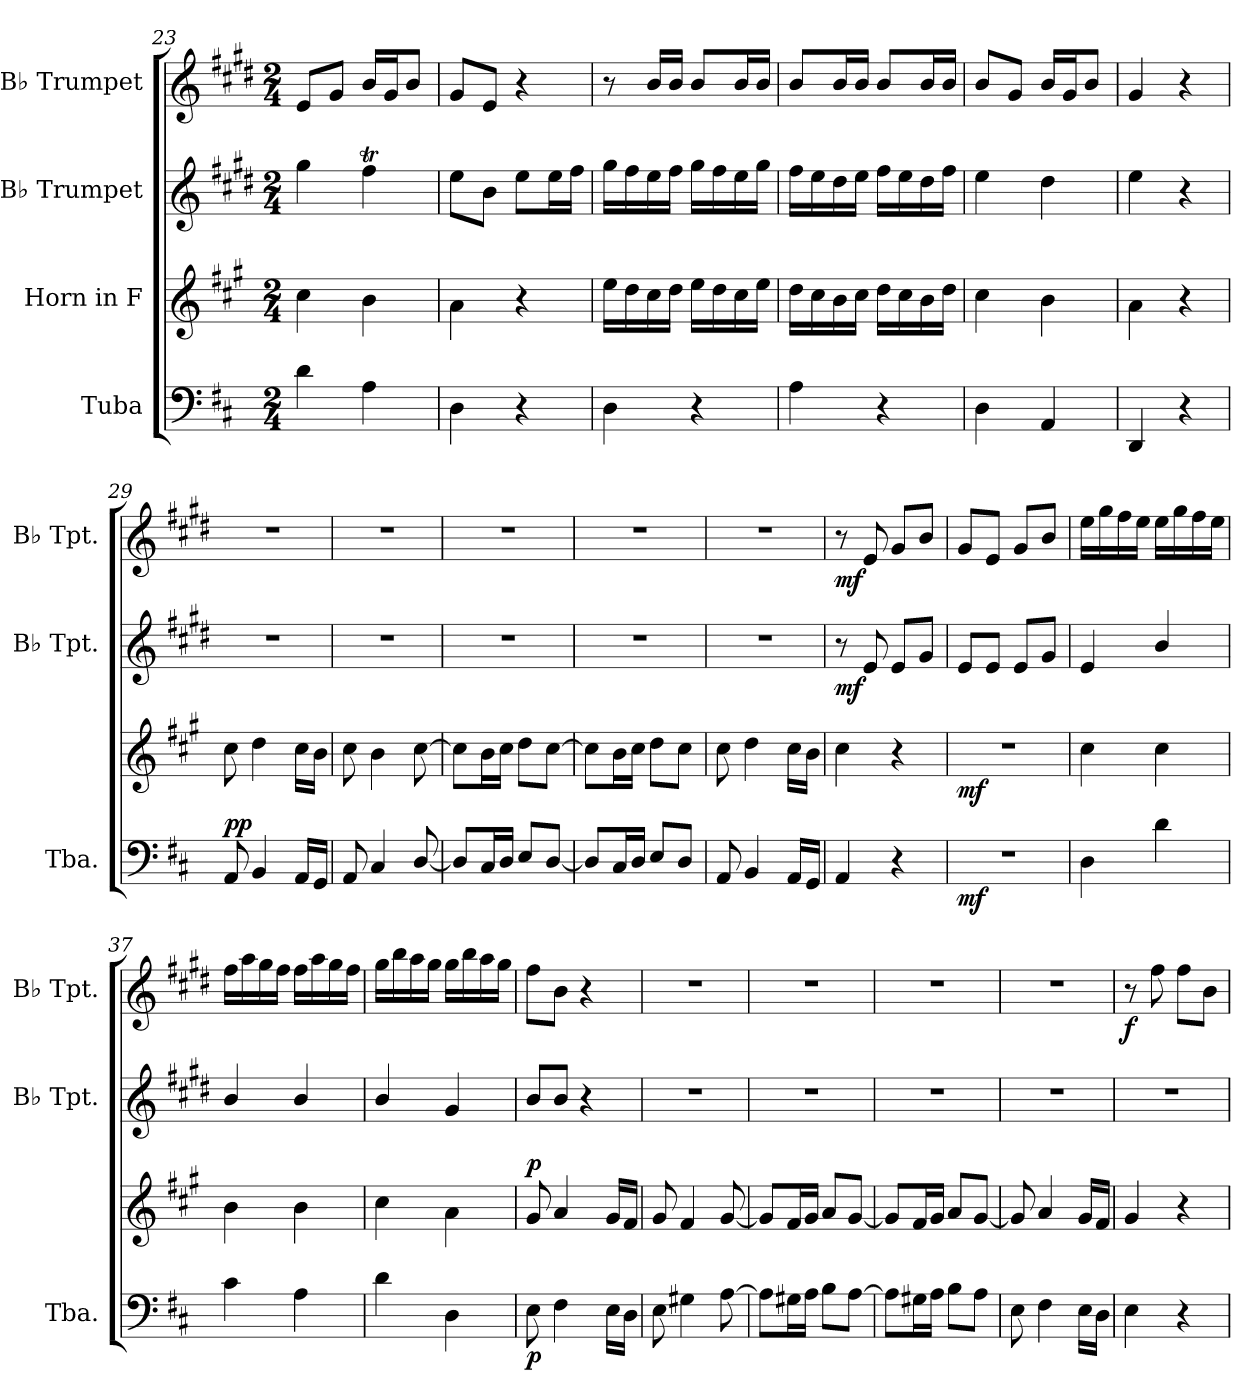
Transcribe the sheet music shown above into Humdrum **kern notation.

**kern	**dynam	**kern	**dynam	**kern	**dynam	**kern	**dynam
*part4	*part4	*part3	*part3	*part2	*part2	*part1	*part1
*staff4	*staff4	*staff3	*staff3	*staff2	*staff2	*staff1	*staff1
*I"Tuba	*	*I"Horn in F	*	*I"B♭ Trumpet	*	*I"B♭ Trumpet	*
*I'Tba.	*	*	*	*I'B♭ Tpt.	*	*I'B♭ Tpt.	*
*clefF4	*	*clefG2	*	*clefG2	*	*clefG2	*
*	*	*ITrd4c7	*	*ITrd1c2	*	*ITrd1c2	*
*k[f#c#]	*	*k[f#c#]	*	*k[f#c#]	*	*k[f#c#]	*
*M2/4	*	*M2/4	*	*M2/4	*	*M2/4	*
=23	=23	=23	=23	=23	=23	=23	=23
4d\	.	4f#\	.	4ff#\	.	8d/L	.
.	.	.	.	.	.	8f#/J	.
4A\	.	4e\	.	4eeT\	.	16a/LL	.
.	.	.	.	.	.	16f#/J	.
.	.	.	.	.	.	8a/J	.
!!LO:PB:g=z
=24	=24	=24	=24	=24	=24	=24	=24
4D\	.	4d\	.	8dd\L	.	8f#/L	.
.	.	.	.	8a\J	.	8d/J	.
4r	.	4r	.	8dd\L	.	4r	.
.	.	.	.	16dd\L	.	.	.
.	.	.	.	16ee\JJ	.	.	.
=25	=25	=25	=25	=25	=25	=25	=25
4D\	.	16a\LL	.	16ff#\LL	.	8r	.
.	.	16g\	.	16ee\	.	.	.
.	.	16f#\	.	16dd\	.	16a/LL	.
.	.	16g\JJ	.	16ee\JJ	.	16a/JJ	.
4r	.	16a\LL	.	16ff#\LL	.	8a/L	.
.	.	16g\	.	16ee\	.	.	.
.	.	16f#\	.	16dd\	.	16a/L	.
.	.	16a\JJ	.	16ff#\JJ	.	16a/JJ	.
=26	=26	=26	=26	=26	=26	=26	=26
4A\	.	16g\LL	.	16ee\LL	.	8a/L	.
.	.	16f#\	.	16dd\	.	.	.
.	.	16e\	.	16cc#\	.	16a/L	.
.	.	16f#\JJ	.	16dd\JJ	.	16a/JJ	.
4r	.	16g\LL	.	16ee\LL	.	8a/L	.
.	.	16f#\	.	16dd\	.	.	.
.	.	16e\	.	16cc#\	.	16a/L	.
.	.	16g\JJ	.	16ee\JJ	.	16a/JJ	.
=27	=27	=27	=27	=27	=27	=27	=27
4D\	.	4f#\	.	4dd\	.	8a/L	.
.	.	.	.	.	.	8f#/J	.
4AA/	.	4e\	.	4cc#\	.	16a/LL	.
.	.	.	.	.	.	16f#/J	.
.	.	.	.	.	.	8a/J	.
=28	=28	=28	=28	=28	=28	=28	=28
4DD/	.	4d\	.	4dd\	.	4f#/	.
4r	.	4r	.	4r	.	4r	.
=29	=29	=29	=29	=29	=29	=29	=29
!	!LO:DY:a	!	!	!	!	!	!
!	!LO:DY:n=1:b	!	!	!	!	!	!
8AA/	p p	8f#\	.	2r	.	2r	.
4BB/	.	4g\	.	.	.	.	.
16AA/LL	.	16f#\LL	.	.	.	.	.
16GG/JJ	.	16e\JJ	.	.	.	.	.
=30	=30	=30	=30	=30	=30	=30	=30
8AA/	.	8f#\	.	2r	.	2r	.
4C#/	.	4e\	.	.	.	.	.
[8D/	.	[8f#\	.	.	.	.	.
=31	=31	=31	=31	=31	=31	=31	=31
8D/L]	.	8f#\L]	.	2r	.	2r	.
16C#/L	.	16e\L	.	.	.	.	.
16D/JJ	.	16f#\JJ	.	.	.	.	.
8E/L	.	8g\L	.	.	.	.	.
[8D/J	.	[8f#\J	.	.	.	.	.
=32	=32	=32	=32	=32	=32	=32	=32
8D/L]	.	8f#\L]	.	2r	.	2r	.
16C#/L	.	16e\L	.	.	.	.	.
16D/JJ	.	16f#\JJ	.	.	.	.	.
8E/L	.	8g\L	.	.	.	.	.
8D/J	.	8f#\J	.	.	.	.	.
!!LO:LB:g=z
=33	=33	=33	=33	=33	=33	=33	=33
8AA/	.	8f#\	.	2r	.	2r	.
4BB/	.	4g\	.	.	.	.	.
16AA/LL	.	16f#\LL	.	.	.	.	.
16GG/JJ	.	16e\JJ	.	.	.	.	.
=34	=34	=34	=34	=34	=34	=34	=34
!	!	!	!	!	!LO:DY:b	!	!LO:DY:b
4AA/	.	4f#\	.	8r	mf	8r	mf
.	.	.	.	8d/	.	8d/	.
4r	.	4r	.	8d/L	.	8f#/L	.
.	.	.	.	8f#/J	.	8a/J	.
=35	=35	=35	=35	=35	=35	=35	=35
!	!LO:DY:b	!	!LO:DY:b	!	!	!	!
2r	mf	2r	mf	8d/L	.	8f#/L	.
.	.	.	.	8d/J	.	8d/J	.
.	.	.	.	8d/L	.	8f#/L	.
.	.	.	.	8f#/J	.	8a/J	.
=36	=36	=36	=36	=36	=36	=36	=36
4D\	.	4f#\	.	4d/	.	16dd\LL	.
.	.	.	.	.	.	16ff#\	.
.	.	.	.	.	.	16ee\	.
.	.	.	.	.	.	16dd\JJ	.
4d\	.	4f#\	.	4a/	.	16dd\LL	.
.	.	.	.	.	.	16ff#\	.
.	.	.	.	.	.	16ee\	.
.	.	.	.	.	.	16dd\JJ	.
=37	=37	=37	=37	=37	=37	=37	=37
4c#\	.	4e\	.	4a/	.	16ee\LL	.
.	.	.	.	.	.	16gg\	.
.	.	.	.	.	.	16ff#\	.
.	.	.	.	.	.	16ee\JJ	.
4A\	.	4e\	.	4a/	.	16ee\LL	.
.	.	.	.	.	.	16gg\	.
.	.	.	.	.	.	16ff#\	.
.	.	.	.	.	.	16ee\JJ	.
=38	=38	=38	=38	=38	=38	=38	=38
4d\	.	4f#\	.	4a/	.	16ff#\LL	.
.	.	.	.	.	.	16aa\	.
.	.	.	.	.	.	16gg\	.
.	.	.	.	.	.	16ff#\JJ	.
4D\	.	4d\	.	4f#/	.	16ff#\LL	.
.	.	.	.	.	.	16aa\	.
.	.	.	.	.	.	16gg\	.
.	.	.	.	.	.	16ff#\JJ	.
=39	=39	=39	=39	=39	=39	=39	=39
!	!LO:DY:b	!	!LO:DY:a	!	!	!	!
8E\	p	8c#/	p	8a/L	.	8ee\L	.
4F#\	.	4d/	.	8a/J	.	8a\J	.
.	.	.	.	4r	.	4r	.
16E\LL	.	16c#/LL	.	.	.	.	.
16D\JJ	.	16B/JJ	.	.	.	.	.
!!LO:LB:g=z
=40	=40	=40	=40	=40	=40	=40	=40
8E\	.	8c#/	.	2r	.	2r	.
4G#X\	.	4B/	.	.	.	.	.
[8A\	.	[8c#/	.	.	.	.	.
=41	=41	=41	=41	=41	=41	=41	=41
8A\L]	.	8c#/L]	.	2r	.	2r	.
16G#X\L	.	16B/L	.	.	.	.	.
16A\JJ	.	16c#/JJ	.	.	.	.	.
8B\L	.	8d/L	.	.	.	.	.
[8A\J	.	[8c#/J	.	.	.	.	.
=42	=42	=42	=42	=42	=42	=42	=42
8A\L]	.	8c#/L]	.	2r	.	2r	.
16G#X\L	.	16B/L	.	.	.	.	.
16A\JJ	.	16c#/JJ	.	.	.	.	.
8B\L	.	8d/L	.	.	.	.	.
8A\J	.	[8c#/J	.	.	.	.	.
=43	=43	=43	=43	=43	=43	=43	=43
8E\	.	8c#/]	.	2r	.	2r	.
4F#\	.	4d/	.	.	.	.	.
16E\LL	.	16c#/LL	.	.	.	.	.
16D\JJ	.	16B/JJ	.	.	.	.	.
=44	=44	=44	=44	=44	=44	=44	=44
!	!	!	!	!	!	!	!LO:DY:b
4E\	.	4c#/	.	2r	.	8r	f
.	.	.	.	.	.	8ee\	.
4r	.	4r	.	.	.	8ee\L	.
.	.	.	.	.	.	8a\J	.
=	=	=	=	=	=	=	=
*-	*-	*-	*-	*-	*-	*-	*-
